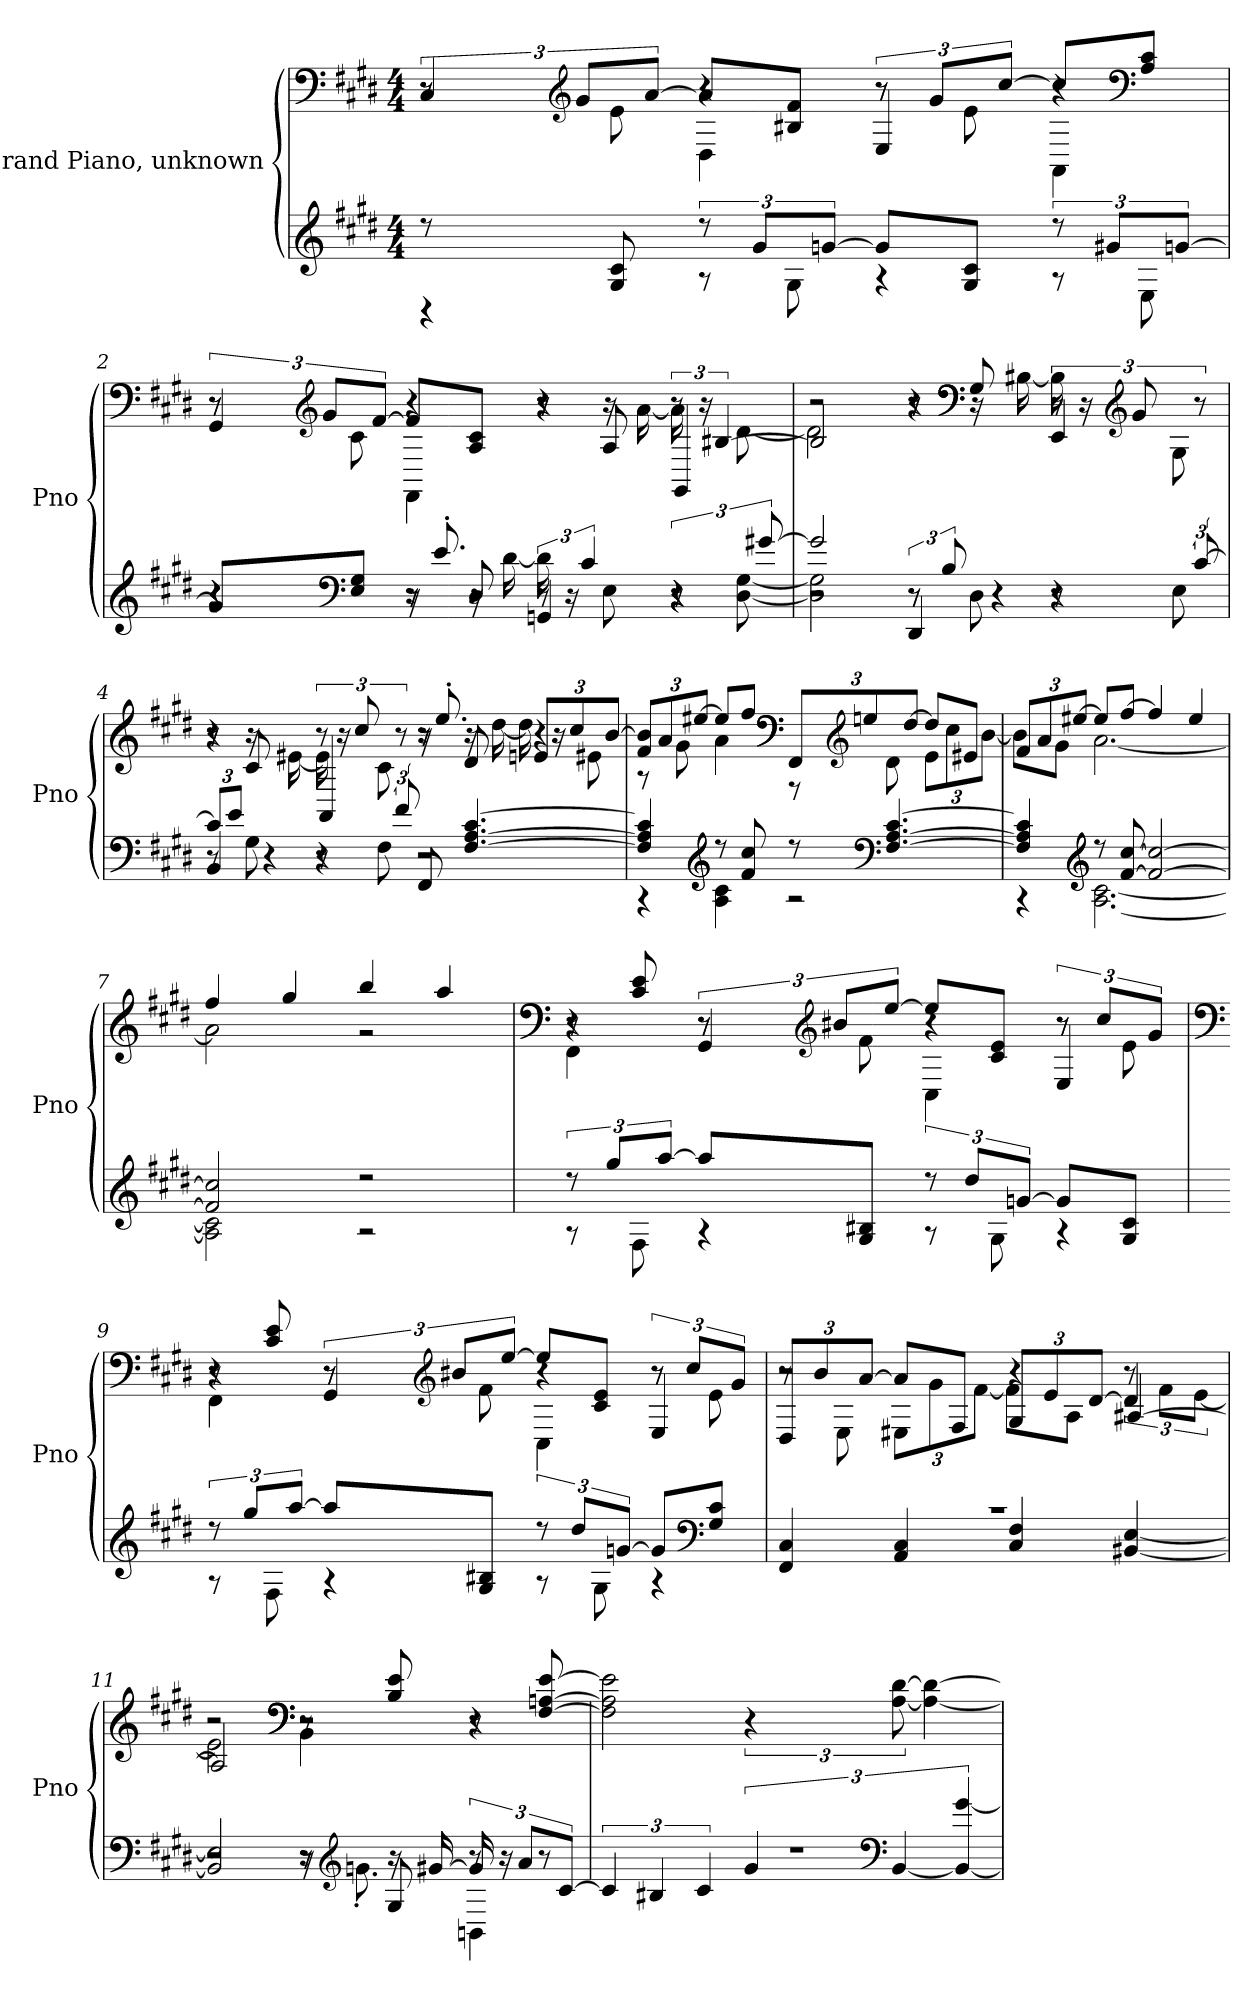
**kern	**kern
*part1	*part1
*staff2	*staff1
*I"Grand Piano, unknown	*
*I'Pno	*
*clefG2	*clefF4
*k[f#c#g#d#]	*k[f#c#g#d#]
*M4/4	*M4/4
*MM120	*MM120
=1	=1
*^	*^
*	*	*	*^
8r	4r	12r	8r	4C#/
*	*	*clefG2	*	*
.	.	12g#/L	.	.
8G#/ 8c#/	.	.	8e\	.
.	.	[12a/J	.	.
12r	8r	8a/L]	4D#\	4r
12g#/L	.	.	.	.
.	8G#\	8B#X/ 8f#/J	.	.
[12gn/J	.	.	.	.
8g/L]	4r	12r	8r	4E/
.	.	12g#/L	.	.
8G#/ 8c#/J	.	.	8e\	.
.	.	[12cc#/J	.	.
12r	8r	8cc#/L]	4AA\	4r
12g#X/L	.	.	.	.
*	*	*clefF4	*	*
.	8E\	8A/ 8c#/J	.	.
[12gn/J	.	.	.	.
!!LO:LB:g=z	!!	!!
=2	=2	=2	=2	=2
*	*^	*	*	*
8g/L]	4r	4r	12r	8r	4GG#/
*	*	*	*clefG2	*	*
.	.	.	12g#/L	.	.
*clefF4	*	*	*	*	*
8E/ 8G#/J	.	.	.	8c#\	.
.	.	.	[12f#/J	.	.
8r	8r	16r	8f#/L]	4FF#\	4r
.	.	8.e'/	.	.	.
8D#/	16r	.	8A/ 8c#/J	.	.
.	[16d#\	.	.	.	.
12r	16d#\]	4GGn/	8r	8r	4r
.	16r	.	.	.	.
6c#/	.	.	.	.	.
.	8E\	.	8A/	16r	.
.	.	.	.	[16a\	.
6r	8r	4r	12r	16a\]	4GG#/
.	.	.	.	16r	.
.	.	.	[6B#X/	.	.
.	[8D#\ [8G#\	.	.	[8d#\	.
[12g#X/	.	.	.	.	.
=3	=3	=3	=3	=3	=3
2g#/]	2D#\] 2G#\]	2r	2B#/]	2d#\]	2r
12r	8r	4DD#/	8r	8r	4r
12B/	.	.	.	.	.
*	*	*	*clefF4	*	*
.	8D#\	.	8G#/	16r	.
4r	.	.	.	.	.
.	.	.	.	[16B#X\	.
.	8r	4r	12r	16B#\]	4EE/
.	.	.	.	16r	.
*	*	*	*clefG2	*	*
.	.	.	12g#/	.	.
.	8E\	.	.	8G#\	.
[12c#/	.	.	12r	.	.
!!LO:LB:g=z	!!	!!
=4	=4	=4	=4	=4	=4
12c#/L]	8r	4BB/	8r	8r	4r
12e/J	.	.	.	.	.
.	8G#\	.	8c#/	16r	.
4r	.	.	.	.	.
.	.	.	.	[16e#X\	.
.	8r	4r	12r	16e#\]	4AA/
.	.	.	.	16r	.
.	.	.	12cc#/	.	.
.	8F#\	.	.	8c#\	.
12f#/	.	.	12r	.	.
8FF#/	2r	2r	8r	8r	16r
.	.	.	.	.	8.ee'/
[4.F#/ [4.A/ [4.c#/	.	.	8d#/	16r	.
.	.	.	.	[16dd#\	.
*	*	*	*Xbrackettup	*	*
.	.	.	12en/L	16dd#\]	4r
.	.	.	.	16r	.
.	.	.	12cc#/	.	.
.	.	.	.	8e#X\	.
.	.	.	[12b/J	.	.
*	*v	*v	*	*	*
*	*	*	*v	*v
=5	=5	=5	=5
4F#/] 4A/] 4c#/]	4r	12f#/ 12b/]L	8r
.	.	12a/	.
.	.	.	8g#\
.	.	[12ee#X/J	.
*clefG2	*	*	*
8r	4A\ 4c#\	8ee#/L]	4a\
8f#/ 8cc#/	.	8ff#/J	.
*	*	*clefF4	*
8r	2r	12FF#/L	8r
*	*	*clefG2	*
.	.	12een/	.
*clefF4	*	*	*
[4.F#/ [4.A/ [4.c#/	.	.	8d#\
.	.	[12dd#/J	.
.	.	8dd#/L]	12e\L
.	.	.	12cc#\
.	.	8e#X/J	.
.	.	.	[12b\J
!!LO:LB:g=z	!!
=6	=6	=6	=6
4F#/] 4A/] 4c#/]	4r	12f#/L	8b\L]
.	.	12a/	.
.	.	.	8g#\J
.	.	[12ee#X/J	.
*clefG2	*	*	*
8r	[2.A\ [2.c#\	8ee#/L]	[2.a\
[8f#/ [8cc#/	.	[8ff#/J	.
2f#/_ 2cc#/_	.	4ff#/]	.
.	.	4ee#/	.
=7	=7	=7	=7
2f#/] 2cc#/]	2A\] 2c#\]	4ff#/	2a\]
.	.	4gg#/	.
2r	2r	4bb/	2r
.	.	4aa/	.
*	*	*v	*v
=8	=8	=8
*	*	*clefF4
*	*	*^
*	*	*	*^
12r	8r	8r	4FF#\	4r
12gg#/L	.	.	.	.
.	8F#\	8c#/ 8e/	.	.
[12aa/J	.	.	.	.
*	*	*brackettup	*	*
8aa/L]	4r	12r	8r	4GG#/
*	*	*clefG2	*	*
.	.	12b#X/L	.	.
8G#/ 8B#X/J	.	.	8f#\	.
.	.	[12ee/J	.	.
12r	8r	8ee/L]	4C#\	4r
12dd#/L	.	.	.	.
.	8G#\	8c#/ 8e/J	.	.
[12gn/J	.	.	.	.
8g/L]	4r	12r	8r	4E/
.	.	12cc#/L	.	.
8G#/ 8c#/J	.	.	8e\	.
.	.	12g#/J	.	.
!!LO:LB:g=z	!!	!!
=9	=9	=9	=9	=9
*	*	*clefF4	*	*
12r	8r	8r	4FF#\	4r
12gg#/L	.	.	.	.
.	8F#\	8c#/ 8e/	.	.
[12aa/J	.	.	.	.
8aa/L]	4r	12r	8r	4GG#/
*	*	*clefG2	*	*
.	.	12b#X/L	.	.
8G#/ 8B#X/J	.	.	8f#\	.
.	.	[12ee/J	.	.
12r	8r	8ee/L]	4C#\	4r
12dd#/L	.	.	.	.
.	8G#\	8c#/ 8e/J	.	.
[12gn/J	.	.	.	.
8g/L]	4r	12r	8r	4E/
.	.	12cc#/L	.	.
*clefF4	*	*	*	*
8G#/ 8c#/J	.	.	8e\	.
.	.	12g#/J	.	.
=10	=10	=10	=10	=10
*	*	*Xbrackettup	*	*
1r	4FF#/ 4C#/	12D#/L	8r	2r
.	.	12b/	.	.
.	.	.	8E\	.
.	.	[12a/J	.	.
.	4AA/ 4C#/	8a/L]	12E#X\L	.
.	.	.	12g#\	.
.	.	8F#/J	.	.
.	.	.	[12f#\J	.
.	4C#/ 4F#/	12G#/L	8f#\L]	4r
.	.	12e/	.	.
.	.	.	8A\J	.
.	.	[12d#/J	.	.
*	*	*	*brackettup	*
.	[4BB#X/ [4E/	4d#/]	12r	[4A#X/
.	.	.	12f#\L	.
.	.	.	[12e\J	.
!!LO:PB:g=z	!!	!!
=11	=11	=11	=11	=11
*	*^	*	*	*
2r	2r	2BB#/] 2E/]	2r	2e\]	2A#/]
*	*	*	*clefF4	*	*
8r	16r	8r	8r	4BB\	2r
*clefG2	*	*	*	*	*
.	8.gn'\	.	.	.	.
16r	.	8G#/	8B/ 8e/	.	.
[16g#X/	.	.	.	.	.
16g#/]	4BBn\	12r	8r	4r	.
16r	.	.	.	.	.
.	.	12a/L	.	.	.
8r	.	.	[8F#/ [8An/ [8e/	.	.
.	.	[12c#/J	.	.	.
*	*v	*v	*	*	*
*	*	*v	*v	*v
=12	=12	=12
1r	6c#/]	2F#\] 2A\] 2e\]
.	6B#X/	.
.	6c#/	.
.	6g#/	6r
*clefF4	*	*
.	[6BB/	[12A\ [12d#\
.	.	4A\_ 4d#\_
.	6BB/_ [6g#/	.
*v	*v	*
=	=
*-	*-
